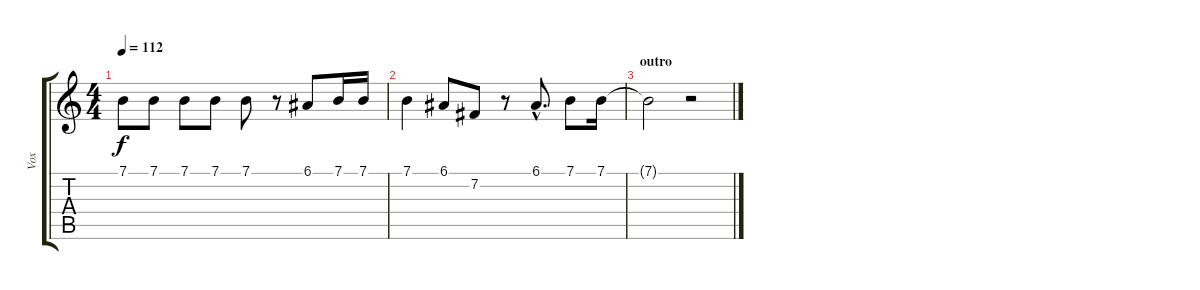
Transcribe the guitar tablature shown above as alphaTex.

\track ("Vox" "Vox") {instrument drawbarorgan}
\staff {score tabs}
\tuning (E4 B3 G3 D3 A2 E2) {hide}
\ts (4 4)
\tempo 112
\clef g2
\ks c
7.1.8{dy f} 7.1.8 7.1.8 7.1.8 7.1.8 r.8 6.1.8 7.1.16 7.1.16 |
7.1.4 6.1.8 7.2.8 r.8 6.1{hac}.8{d} 7.1.8 7.1.16 |
\section ("" "outro")
7.1{t}.2 r.2
